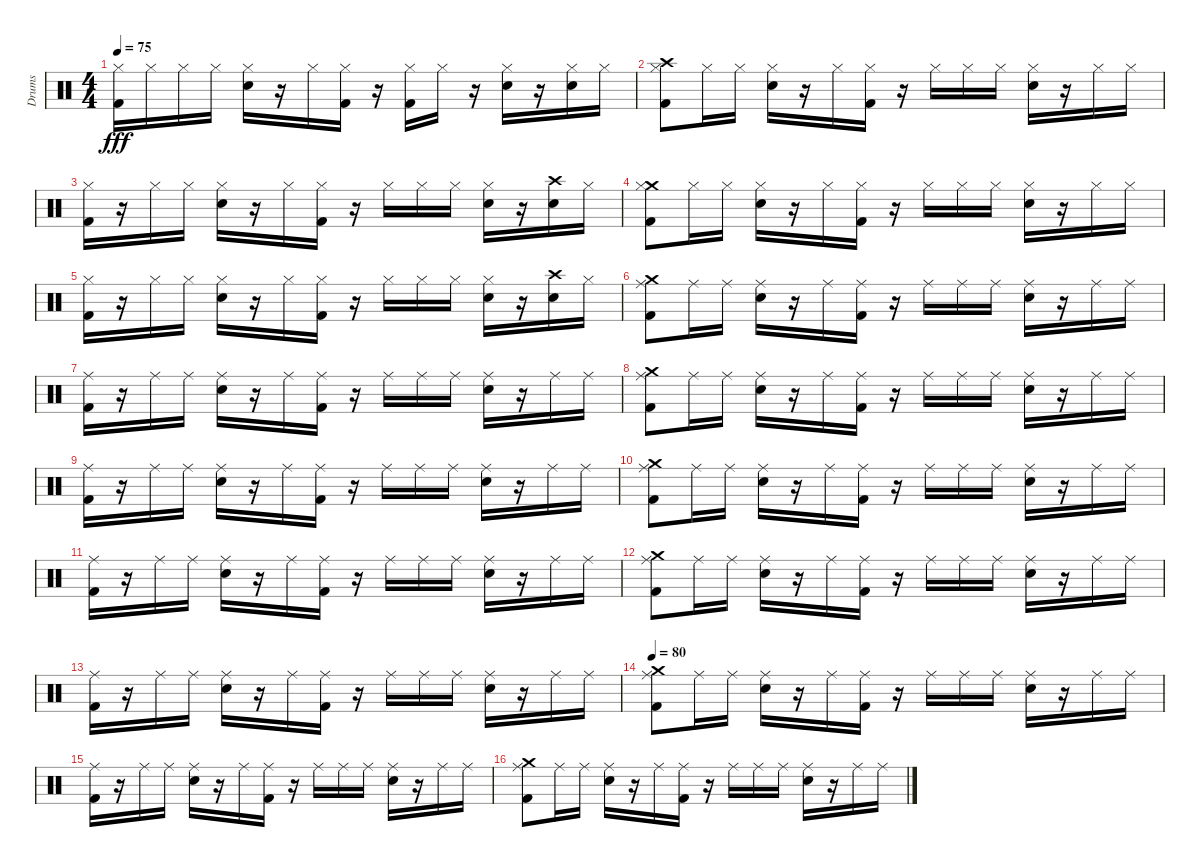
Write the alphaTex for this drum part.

\track ("Drums" "Drums") {instrument percussion}
\staff {score}
\articulation defaults
\ts (4 4)
\tempo 75
\clef neutral
\ks c
("Hi-Hat (closed)" "Kick (hit) 2").16{dy fff} "Hi-Hat (closed)".16 "Hi-Hat (closed)".16 "Hi-Hat (closed)".16 ("Hi-Hat (closed)" "Snare (hit) 2").16 r.16 "Hi-Hat (closed)".16 ("Kick (hit) 2" "Hi-Hat (closed)").16 r.16 ("Hi-Hat (closed)" "Kick (hit) 2").16 "Hi-Hat (closed)".16 r.16 ("Snare (hit) 2" "Hi-Hat (closed)").16 r.16 ("Snare (hit) 2" "Hi-Hat (closed)").16 "Hi-Hat (closed)".16 |
("Crash high (hit)" "Kick (hit) 2" "Hi-Hat (closed)").8 "Hi-Hat (closed)".16 "Hi-Hat (closed)".16 ("Snare (hit) 2" "Hi-Hat (closed)").16 r.16 "Hi-Hat (closed)".16 ("Hi-Hat (closed)" "Kick (hit) 2").16 r.16 "Hi-Hat (closed)".16 "Hi-Hat (closed)".16 "Hi-Hat (closed)".16 ("Snare (hit) 2" "Hi-Hat (closed)").16 r.16 "Hi-Hat (closed)".16 "Hi-Hat (closed)".16 |
("Hi-Hat (closed)" "Kick (hit) 2").16 r.16 "Hi-Hat (closed)".16 "Hi-Hat (closed)".16 ("Hi-Hat (closed)" "Snare (hit) 2").16 r.16 "Hi-Hat (closed)".16 ("Kick (hit) 2" "Hi-Hat (closed)").16 r.16 "Hi-Hat (closed)".16 "Hi-Hat (closed)".16 "Hi-Hat (closed)".16 ("Hi-Hat (closed)" "Snare (hit) 2").16 r.16 ("Crash high (hit)" "Snare (hit) 2").16 "Hi-Hat (closed)".16 |
("Crash medium (hit)" "Kick (hit) 2" "Hi-Hat (closed)").8 "Hi-Hat (closed)".16 "Hi-Hat (closed)".16 ("Snare (hit) 2" "Hi-Hat (closed)").16 r.16 "Hi-Hat (closed)".16 ("Hi-Hat (closed)" "Kick (hit) 2").16 r.16 "Hi-Hat (closed)".16 "Hi-Hat (closed)".16 "Hi-Hat (closed)".16 ("Hi-Hat (closed)" "Snare (hit) 2").16 r.16 "Hi-Hat (closed)".16 "Hi-Hat (closed)".16 |
("Hi-Hat (closed)" "Kick (hit) 2").16 r.16 "Hi-Hat (closed)".16 "Hi-Hat (closed)".16 ("Hi-Hat (closed)" "Snare (hit) 2").16 r.16 "Hi-Hat (closed)".16 ("Kick (hit) 2" "Hi-Hat (closed)").16 r.16 "Hi-Hat (closed)".16 "Hi-Hat (closed)".16 "Hi-Hat (closed)".16 ("Hi-Hat (closed)" "Snare (hit) 2").16 r.16 ("Crash high (hit)" "Snare (hit) 2").16 "Hi-Hat (closed)".16 |
("Crash medium (hit)" "Ride (middle)" "Kick (hit) 2").8 "Ride (middle)".16 "Ride (middle)".16 ("Snare (hit) 2" "Ride (middle)").16 r.16 "Ride (middle)".16 ("Ride (middle)" "Kick (hit) 2").16 r.16 "Ride (middle)".16 "Ride (middle)".16 "Ride (middle)".16 ("Ride (middle)" "Snare (hit) 2").16 r.16 "Ride (middle)".16 "Ride (middle)".16 |
("Kick (hit) 2" "Ride (middle)").16 r.16 "Ride (middle)".16 "Ride (middle)".16 ("Snare (hit) 2" "Ride (middle)").16 r.16 "Ride (middle)".16 ("Ride (middle)" "Kick (hit) 2").16 r.16 "Ride (middle)".16 "Ride (middle)".16 "Ride (middle)".16 ("Ride (middle)" "Snare (hit) 2").16 r.16 "Ride (middle)".16 "Ride (middle)".16 |
("Crash medium (hit)" "Ride (middle)" "Kick (hit) 2").8 "Ride (middle)".16 "Ride (middle)".16 ("Snare (hit) 2" "Ride (middle)").16 r.16 "Ride (middle)".16 ("Ride (middle)" "Kick (hit) 2").16 r.16 "Ride (middle)".16 "Ride (middle)".16 "Ride (middle)".16 ("Ride (middle)" "Snare (hit) 2").16 r.16 "Ride (middle)".16 "Ride (middle)".16 |
("Kick (hit) 2" "Ride (middle)").16 r.16 "Ride (middle)".16 "Ride (middle)".16 ("Snare (hit) 2" "Ride (middle)").16 r.16 "Ride (middle)".16 ("Ride (middle)" "Kick (hit) 2").16 r.16 "Ride (middle)".16 "Ride (middle)".16 "Ride (middle)".16 ("Ride (middle)" "Snare (hit) 2").16 r.16 "Ride (middle)".16 "Ride (middle)".16 |
("Crash medium (hit)" "Ride (middle)" "Kick (hit) 2").8 "Ride (middle)".16 "Ride (middle)".16 ("Snare (hit) 2" "Ride (middle)").16 r.16 "Ride (middle)".16 ("Ride (middle)" "Kick (hit) 2").16 r.16 "Ride (middle)".16 "Ride (middle)".16 "Ride (middle)".16 ("Ride (middle)" "Snare (hit) 2").16 r.16 "Ride (middle)".16 "Ride (middle)".16 |
("Kick (hit) 2" "Ride (middle)").16 r.16 "Ride (middle)".16 "Ride (middle)".16 ("Snare (hit) 2" "Ride (middle)").16 r.16 "Ride (middle)".16 ("Ride (middle)" "Kick (hit) 2").16 r.16 "Ride (middle)".16 "Ride (middle)".16 "Ride (middle)".16 ("Ride (middle)" "Snare (hit) 2").16 r.16 "Ride (middle)".16 "Ride (middle)".16 |
("Crash medium (hit)" "Ride (middle)" "Kick (hit) 2").8 "Ride (middle)".16 "Ride (middle)".16 ("Snare (hit) 2" "Ride (middle)").16 r.16 "Ride (middle)".16 ("Ride (middle)" "Kick (hit) 2").16 r.16 "Ride (middle)".16 "Ride (middle)".16 "Ride (middle)".16 ("Ride (middle)" "Snare (hit) 2").16 r.16 "Ride (middle)".16 "Ride (middle)".16 |
("Kick (hit) 2" "Ride (middle)").16 r.16 "Ride (middle)".16 "Ride (middle)".16 ("Snare (hit) 2" "Ride (middle)").16 r.16 "Ride (middle)".16 ("Ride (middle)" "Kick (hit) 2").16 r.16 "Ride (middle)".16 "Ride (middle)".16 "Ride (middle)".16 ("Ride (middle)" "Snare (hit) 2").16 r.16 "Ride (middle)".16 "Ride (middle)".16 |
\tempo 80
("Crash medium (hit)" "Ride (middle)" "Kick (hit) 2").8 "Ride (middle)".16 "Ride (middle)".16 ("Snare (hit) 2" "Ride (middle)").16 r.16 "Ride (middle)".16 ("Ride (middle)" "Kick (hit) 2").16 r.16 "Ride (middle)".16 "Ride (middle)".16 "Ride (middle)".16 ("Ride (middle)" "Snare (hit) 2").16 r.16 "Ride (middle)".16 "Ride (middle)".16 |
("Kick (hit) 2" "Ride (middle)").16 r.16 "Ride (middle)".16 "Ride (middle)".16 ("Snare (hit) 2" "Ride (middle)").16 r.16 "Ride (middle)".16 ("Ride (middle)" "Kick (hit) 2").16 r.16 "Ride (middle)".16 "Ride (middle)".16 "Ride (middle)".16 ("Ride (middle)" "Snare (hit) 2").16 r.16 "Ride (middle)".16 "Ride (middle)".16 |
("Crash medium (hit)" "Ride (middle)" "Kick (hit) 2").8 "Ride (middle)".16 "Ride (middle)".16 ("Snare (hit) 2" "Ride (middle)").16 r.16 "Ride (middle)".16 ("Ride (middle)" "Kick (hit) 2").16 r.16 "Ride (middle)".16 "Ride (middle)".16 "Ride (middle)".16 ("Ride (middle)" "Snare (hit) 2").16 r.16 "Ride (middle)".16 "Ride (middle)".16
